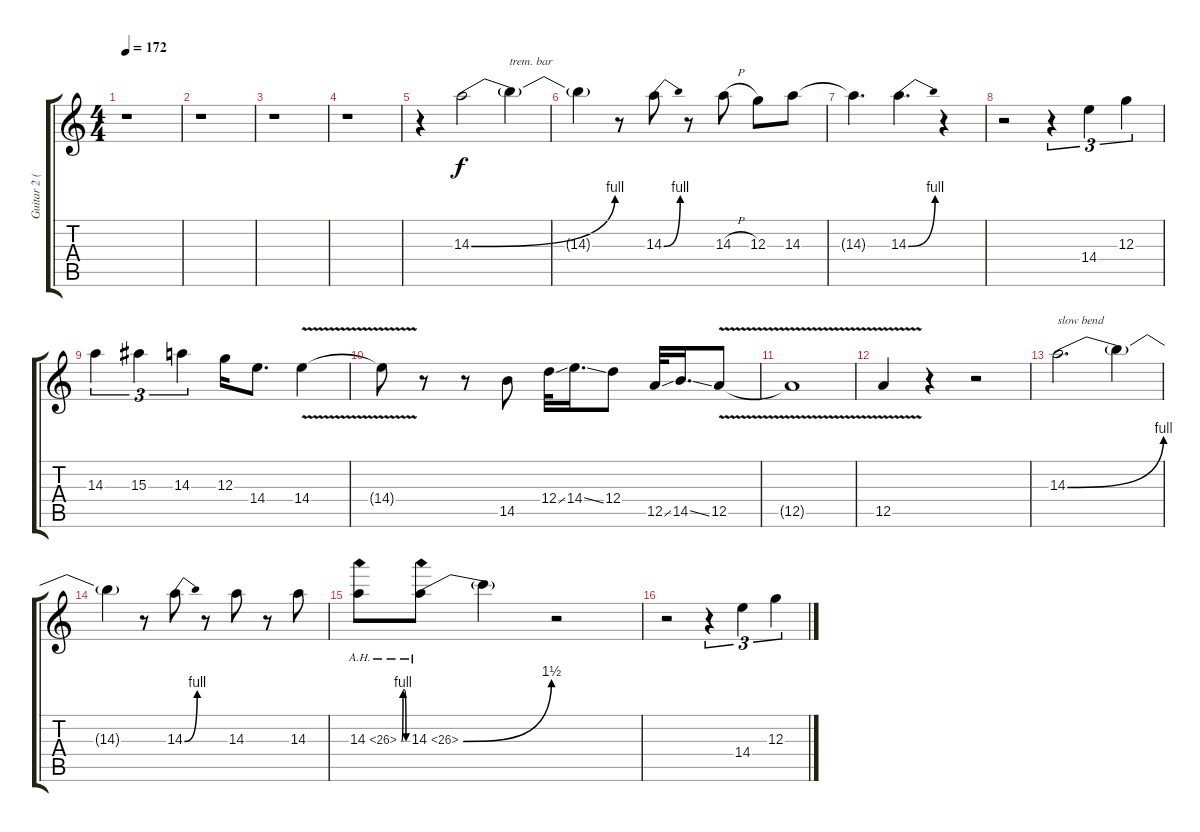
\track ("Guitar 2 (Wah)" "Guitar 2 (") {instrument distortionguitar}
\staff {score tabs}
\tuning (E4 B3 G3 D3 A2 E2) {hide}
\ts (4 4)
\tempo 172
\clef g2
\ks c
r.1{dy f} |
r.1 |
r.1 |
r.1 |
r.4 14.3{be (bend 0 0 60 4)}.2 14.3{t}.4{txt "trem. bar"} |
14.3{t}.4 r.8 14.3{be (bend 0 0 60 4)}.8 r.8 14.3{h}.8 12.3.8 14.3.8 |
14.3{t}.4{d} 14.3{be (bend 0 0 60 4)}.4{d} r.4 |
r.2 r.4{tu (3 2)} 14.4.4{tu (3 2)} 12.3.4{tu (3 2)} |
14.3.4{tu (3 2)} 15.3.4{tu (3 2)} 14.3.4{tu (3 2)} 12.3.16 14.4.8{d} 14.4{v}.4 |
14.4{t}.8 r.8 r.8 14.5.8 12.4{ss}.32 14.4{ss}.16{d} 12.4.8 12.5{ss}.32 14.5{ss}.16{d} 12.5{v}.8 |
12.5{t}.1 |
12.5{v}.4 r.4 r.2 |
14.3{be (bend 0 0 60 4)}.2{d txt "slow bend"} 14.3{t}.4 |
14.3{t}.4 r.8 14.3{be (bend 0 0 60 4)}.8 r.8 14.3.8 r.8 14.3.8 |
14.3{be (custom 0 0 15 4 30 4 45 0 60 0) ah 12}.8 14.3{be (bend 0 0 60 6) ah 12}.8 14.3{t}.4 r.2 |
r.2 r.4{tu (3 2)} 14.4.4{tu (3 2)} 12.3.4{tu (3 2)}
